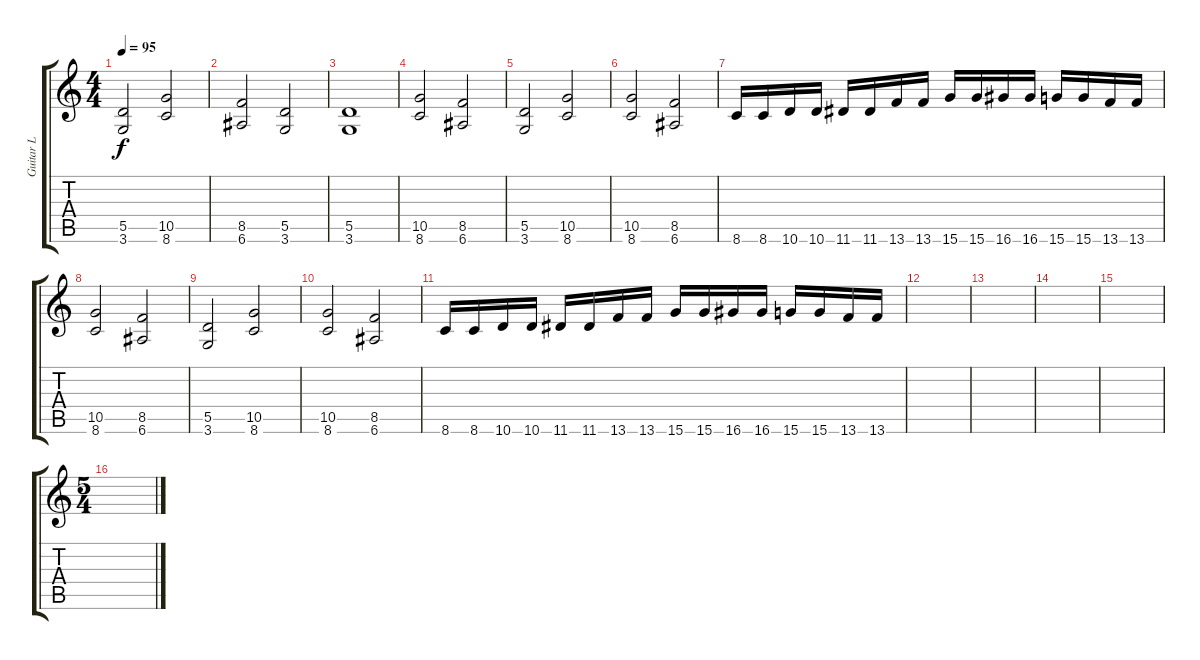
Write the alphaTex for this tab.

\track ("Guitar L" "Guitar L") {instrument distortionguitar}
\staff {score tabs}
\tuning (E4 B3 G3 D3 A2 E2) {hide}
\ts (4 4)
\tempo 95
\clef g2
\ks c
(5.5 3.6).2{dy f} (10.5 8.6).2 |
(8.5 6.6).2 (5.5 3.6).2 |
(5.5 3.6).1 |
(10.5 8.6).2 (8.5 6.6).2 |
(5.5 3.6).2 (10.5 8.6).2 |
(10.5 8.6).2 (8.5 6.6).2 |
8.6.16 8.6.16 10.6.16 10.6.16 11.6.16 11.6.16 13.6.16 13.6.16 15.6.16 15.6.16 16.6.16 16.6.16 15.6.16 15.6.16 13.6.16 13.6.16 |
(10.5 8.6).2 (8.5 6.6).2 |
(5.5 3.6).2 (10.5 8.6).2 |
(10.5 8.6).2 (8.5 6.6).2 |
8.6.16 8.6.16 10.6.16 10.6.16 11.6.16 11.6.16 13.6.16 13.6.16 15.6.16 15.6.16 16.6.16 16.6.16 15.6.16 15.6.16 13.6.16 13.6.16 |
|
|
|
|
\ts (5 4)
